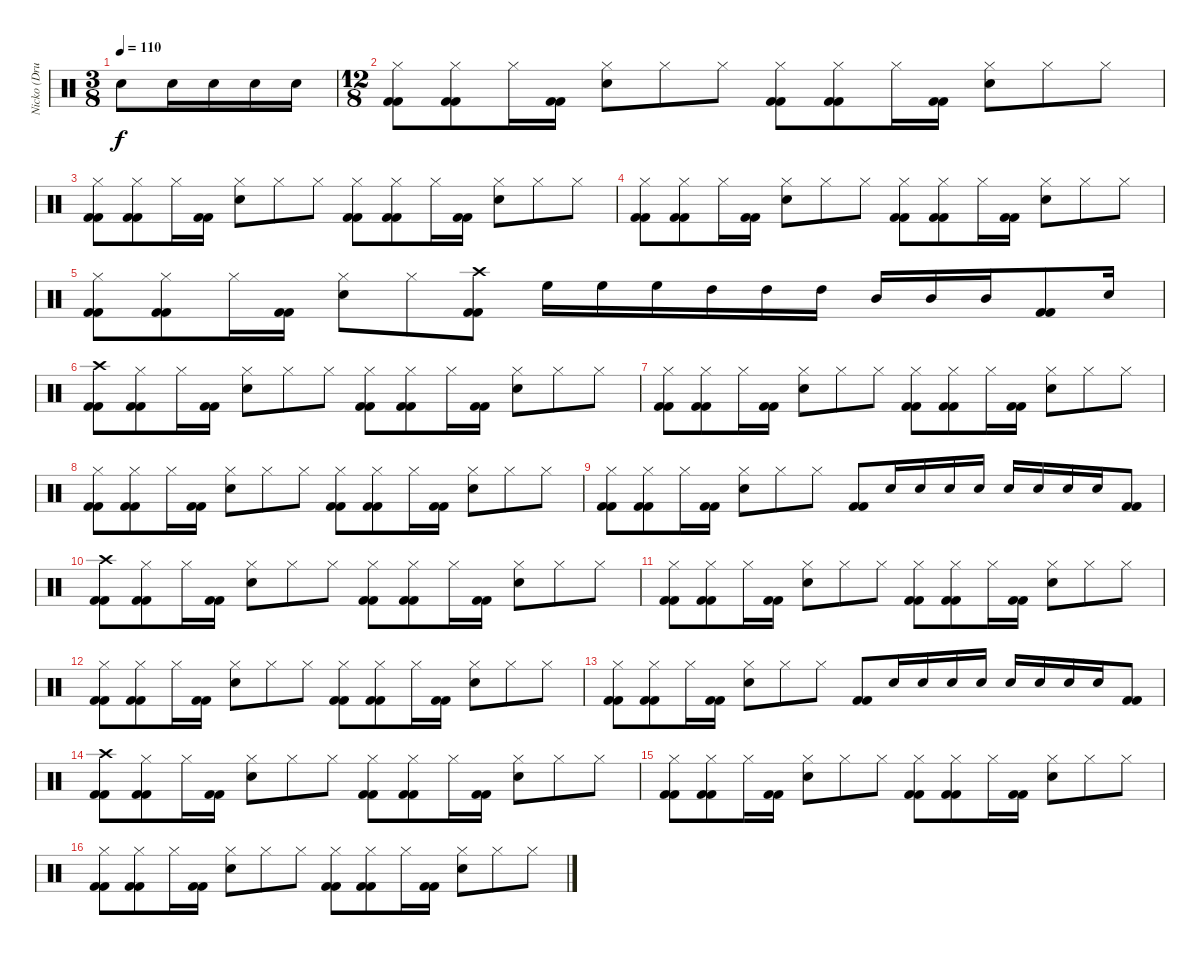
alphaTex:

\track ("Nicko (Drums)" "Nicko (Dru") {instrument percussion}
\staff {score}
\articulation defaults
\ts (3 8)
\tempo 110
\clef neutral
\ks c "Snare (hit) 2".8{dy f} "Snare (hit) 2".16 "Snare (hit) 2".16 "Snare (hit) 2".16 "Snare (hit) 2".16
|
\ts (12 8)
("Hi-Hat (closed)" "Kick (hit) 2" "Kick (hit) 2").8 ("Hi-Hat (closed)" "Kick (hit) 2" "Kick (hit) 2").8 "Hi-Hat (closed)".16 ("Kick (hit) 2" "Kick (hit) 2").16 ("Hi-Hat (closed)" "Snare (hit) 2").8 "Hi-Hat (closed)".8 "Hi-Hat (closed)".8 ("Hi-Hat (closed)" "Kick (hit) 2" "Kick (hit) 2").8 ("Hi-Hat (closed)" "Kick (hit) 2" "Kick (hit) 2").8 "Hi-Hat (closed)".16 ("Kick (hit) 2" "Kick (hit) 2").16 ("Hi-Hat (closed)" "Snare (hit) 2").8 "Hi-Hat (closed)".8 "Hi-Hat (closed)".8 |
("Hi-Hat (closed)" "Kick (hit) 2" "Kick (hit) 2").8 ("Hi-Hat (closed)" "Kick (hit) 2" "Kick (hit) 2").8 "Hi-Hat (closed)".16 ("Kick (hit) 2" "Kick (hit) 2").16 ("Hi-Hat (closed)" "Snare (hit) 2").8 "Hi-Hat (closed)".8 "Hi-Hat (closed)".8 ("Hi-Hat (closed)" "Kick (hit) 2" "Kick (hit) 2").8 ("Hi-Hat (closed)" "Kick (hit) 2" "Kick (hit) 2").8 "Hi-Hat (closed)".16 ("Kick (hit) 2" "Kick (hit) 2").16 ("Hi-Hat (closed)" "Snare (hit) 2").8 "Hi-Hat (closed)".8 "Hi-Hat (closed)".8 |
("Hi-Hat (closed)" "Kick (hit) 2" "Kick (hit) 2").8 ("Hi-Hat (closed)" "Kick (hit) 2" "Kick (hit) 2").8 "Hi-Hat (closed)".16 ("Kick (hit) 2" "Kick (hit) 2").16 ("Hi-Hat (closed)" "Snare (hit) 2").8 "Hi-Hat (closed)".8 "Hi-Hat (closed)".8 ("Hi-Hat (closed)" "Kick (hit) 2" "Kick (hit) 2").8 ("Hi-Hat (closed)" "Kick (hit) 2" "Kick (hit) 2").8 "Hi-Hat (closed)".16 ("Kick (hit) 2" "Kick (hit) 2").16 ("Hi-Hat (closed)" "Snare (hit) 2").8 "Hi-Hat (closed)".8 "Hi-Hat (closed)".8 |
("Hi-Hat (closed)" "Kick (hit) 2" "Kick (hit) 2").8 ("Hi-Hat (closed)" "Kick (hit) 2" "Kick (hit) 2").8 "Hi-Hat (closed)".16 ("Kick (hit) 2" "Kick (hit) 2").16 ("Hi-Hat (closed)" "Snare (hit) 2").8 "Hi-Hat (closed)".8 ("Crash high (hit)" "Kick (hit) 2" "Kick (hit) 2").8 "High Floor Tom (hit)".16 "High Floor Tom (hit)".16 "High Floor Tom (hit)".16 "High Tom (hit)".16 "High Tom (hit)".16 "High Tom (hit)".16 "Mid Tom (hit)".16 "Mid Tom (hit)".16 "Mid Tom (hit)".16 ("Kick (hit) 2" "Kick (hit) 2").8 "Snare (hit) 2".16 |
("Crash high (hit)" "Kick (hit) 2" "Kick (hit) 2").8 ("Hi-Hat (closed)" "Kick (hit) 2" "Kick (hit) 2").8 "Hi-Hat (closed)".16 ("Kick (hit) 2" "Kick (hit) 2").16 ("Hi-Hat (closed)" "Snare (hit) 2").8 "Hi-Hat (closed)".8 "Hi-Hat (closed)".8 ("Hi-Hat (closed)" "Kick (hit) 2" "Kick (hit) 2").8 ("Hi-Hat (closed)" "Kick (hit) 2" "Kick (hit) 2").8 "Hi-Hat (closed)".16 ("Kick (hit) 2" "Kick (hit) 2").16 ("Hi-Hat (closed)" "Snare (hit) 2").8 "Hi-Hat (closed)".8 "Hi-Hat (closed)".8 |
("Hi-Hat (closed)" "Kick (hit) 2" "Kick (hit) 2").8 ("Hi-Hat (closed)" "Kick (hit) 2" "Kick (hit) 2").8 "Hi-Hat (closed)".16 ("Kick (hit) 2" "Kick (hit) 2").16 ("Hi-Hat (closed)" "Snare (hit) 2").8 "Hi-Hat (closed)".8 "Hi-Hat (closed)".8 ("Hi-Hat (closed)" "Kick (hit) 2" "Kick (hit) 2").8 ("Hi-Hat (closed)" "Kick (hit) 2" "Kick (hit) 2").8 "Hi-Hat (closed)".16 ("Kick (hit) 2" "Kick (hit) 2").16 ("Hi-Hat (closed)" "Snare (hit) 2").8 "Hi-Hat (closed)".8 "Hi-Hat (closed)".8 |
("Hi-Hat (closed)" "Kick (hit) 2" "Kick (hit) 2").8 ("Hi-Hat (closed)" "Kick (hit) 2" "Kick (hit) 2").8 "Hi-Hat (closed)".16 ("Kick (hit) 2" "Kick (hit) 2").16 ("Hi-Hat (closed)" "Snare (hit) 2").8 "Hi-Hat (closed)".8 "Hi-Hat (closed)".8 ("Hi-Hat (closed)" "Kick (hit) 2" "Kick (hit) 2").8 ("Hi-Hat (closed)" "Kick (hit) 2" "Kick (hit) 2").8 "Hi-Hat (closed)".16 ("Kick (hit) 2" "Kick (hit) 2").16 ("Hi-Hat (closed)" "Snare (hit) 2").8 "Hi-Hat (closed)".8 "Hi-Hat (closed)".8 |
("Hi-Hat (closed)" "Kick (hit) 2" "Kick (hit) 2").8 ("Hi-Hat (closed)" "Kick (hit) 2" "Kick (hit) 2").8 "Hi-Hat (closed)".16 ("Kick (hit) 2" "Kick (hit) 2").16 ("Hi-Hat (closed)" "Snare (hit) 2").8 "Hi-Hat (closed)".8 "Hi-Hat (closed)".8 ("Kick (hit) 2" "Kick (hit) 2").8 "Snare (hit) 2".16 "Snare (hit) 2".16 "Snare (hit) 2".16 "Snare (hit) 2".16 "Snare (hit) 2".16 "Snare (hit) 2".16 "Snare (hit) 2".16 "Snare (hit) 2".16 ("Kick (hit) 2" "Kick (hit) 2").8 |
("Crash high (hit)" "Kick (hit) 2" "Kick (hit) 2").8 ("Hi-Hat (closed)" "Kick (hit) 2" "Kick (hit) 2").8 "Hi-Hat (closed)".16 ("Kick (hit) 2" "Kick (hit) 2").16 ("Hi-Hat (closed)" "Snare (hit) 2").8 "Hi-Hat (closed)".8 "Hi-Hat (closed)".8 ("Hi-Hat (closed)" "Kick (hit) 2" "Kick (hit) 2").8 ("Hi-Hat (closed)" "Kick (hit) 2" "Kick (hit) 2").8 "Hi-Hat (closed)".16 ("Kick (hit) 2" "Kick (hit) 2").16 ("Hi-Hat (closed)" "Snare (hit) 2").8 "Hi-Hat (closed)".8 "Hi-Hat (closed)".8 |
("Hi-Hat (closed)" "Kick (hit) 2" "Kick (hit) 2").8 ("Hi-Hat (closed)" "Kick (hit) 2" "Kick (hit) 2").8 "Hi-Hat (closed)".16 ("Kick (hit) 2" "Kick (hit) 2").16 ("Hi-Hat (closed)" "Snare (hit) 2").8 "Hi-Hat (closed)".8 "Hi-Hat (closed)".8 ("Hi-Hat (closed)" "Kick (hit) 2" "Kick (hit) 2").8 ("Hi-Hat (closed)" "Kick (hit) 2" "Kick (hit) 2").8 "Hi-Hat (closed)".16 ("Kick (hit) 2" "Kick (hit) 2").16 ("Hi-Hat (closed)" "Snare (hit) 2").8 "Hi-Hat (closed)".8 "Hi-Hat (closed)".8 |
("Hi-Hat (closed)" "Kick (hit) 2" "Kick (hit) 2").8 ("Hi-Hat (closed)" "Kick (hit) 2" "Kick (hit) 2").8 "Hi-Hat (closed)".16 ("Kick (hit) 2" "Kick (hit) 2").16 ("Hi-Hat (closed)" "Snare (hit) 2").8 "Hi-Hat (closed)".8 "Hi-Hat (closed)".8 ("Hi-Hat (closed)" "Kick (hit) 2" "Kick (hit) 2").8 ("Hi-Hat (closed)" "Kick (hit) 2" "Kick (hit) 2").8 "Hi-Hat (closed)".16 ("Kick (hit) 2" "Kick (hit) 2").16 ("Hi-Hat (closed)" "Snare (hit) 2").8 "Hi-Hat (closed)".8 "Hi-Hat (closed)".8 |
("Hi-Hat (closed)" "Kick (hit) 2" "Kick (hit) 2").8 ("Hi-Hat (closed)" "Kick (hit) 2" "Kick (hit) 2").8 "Hi-Hat (closed)".16 ("Kick (hit) 2" "Kick (hit) 2").16 ("Hi-Hat (closed)" "Snare (hit) 2").8 "Hi-Hat (closed)".8 "Hi-Hat (closed)".8 ("Kick (hit) 2" "Kick (hit) 2").8 "Snare (hit) 2".16 "Snare (hit) 2".16 "Snare (hit) 2".16 "Snare (hit) 2".16 "Snare (hit) 2".16 "Snare (hit) 2".16 "Snare (hit) 2".16 "Snare (hit) 2".16 ("Kick (hit) 2" "Kick (hit) 2").8 |
("Crash high (hit)" "Kick (hit) 2" "Kick (hit) 2").8 ("Hi-Hat (closed)" "Kick (hit) 2" "Kick (hit) 2").8 "Hi-Hat (closed)".16 ("Kick (hit) 2" "Kick (hit) 2").16 ("Hi-Hat (closed)" "Snare (hit) 2").8 "Hi-Hat (closed)".8 "Hi-Hat (closed)".8 ("Hi-Hat (closed)" "Kick (hit) 2" "Kick (hit) 2").8 ("Hi-Hat (closed)" "Kick (hit) 2" "Kick (hit) 2").8 "Hi-Hat (closed)".16 ("Kick (hit) 2" "Kick (hit) 2").16 ("Hi-Hat (closed)" "Snare (hit) 2").8 "Hi-Hat (closed)".8 "Hi-Hat (closed)".8 |
("Hi-Hat (closed)" "Kick (hit) 2" "Kick (hit) 2").8 ("Hi-Hat (closed)" "Kick (hit) 2" "Kick (hit) 2").8 "Hi-Hat (closed)".16 ("Kick (hit) 2" "Kick (hit) 2").16 ("Hi-Hat (closed)" "Snare (hit) 2").8 "Hi-Hat (closed)".8 "Hi-Hat (closed)".8 ("Hi-Hat (closed)" "Kick (hit) 2" "Kick (hit) 2").8 ("Hi-Hat (closed)" "Kick (hit) 2" "Kick (hit) 2").8 "Hi-Hat (closed)".16 ("Kick (hit) 2" "Kick (hit) 2").16 ("Hi-Hat (closed)" "Snare (hit) 2").8 "Hi-Hat (closed)".8 "Hi-Hat (closed)".8 |
("Hi-Hat (closed)" "Kick (hit) 2" "Kick (hit) 2").8 ("Hi-Hat (closed)" "Kick (hit) 2" "Kick (hit) 2").8 "Hi-Hat (closed)".16 ("Kick (hit) 2" "Kick (hit) 2").16 ("Hi-Hat (closed)" "Snare (hit) 2").8 "Hi-Hat (closed)".8 "Hi-Hat (closed)".8 ("Hi-Hat (closed)" "Kick (hit) 2" "Kick (hit) 2").8 ("Hi-Hat (closed)" "Kick (hit) 2" "Kick (hit) 2").8 "Hi-Hat (closed)".16 ("Kick (hit) 2" "Kick (hit) 2").16 ("Hi-Hat (closed)" "Snare (hit) 2").8 "Hi-Hat (closed)".8 "Hi-Hat (closed)".8
